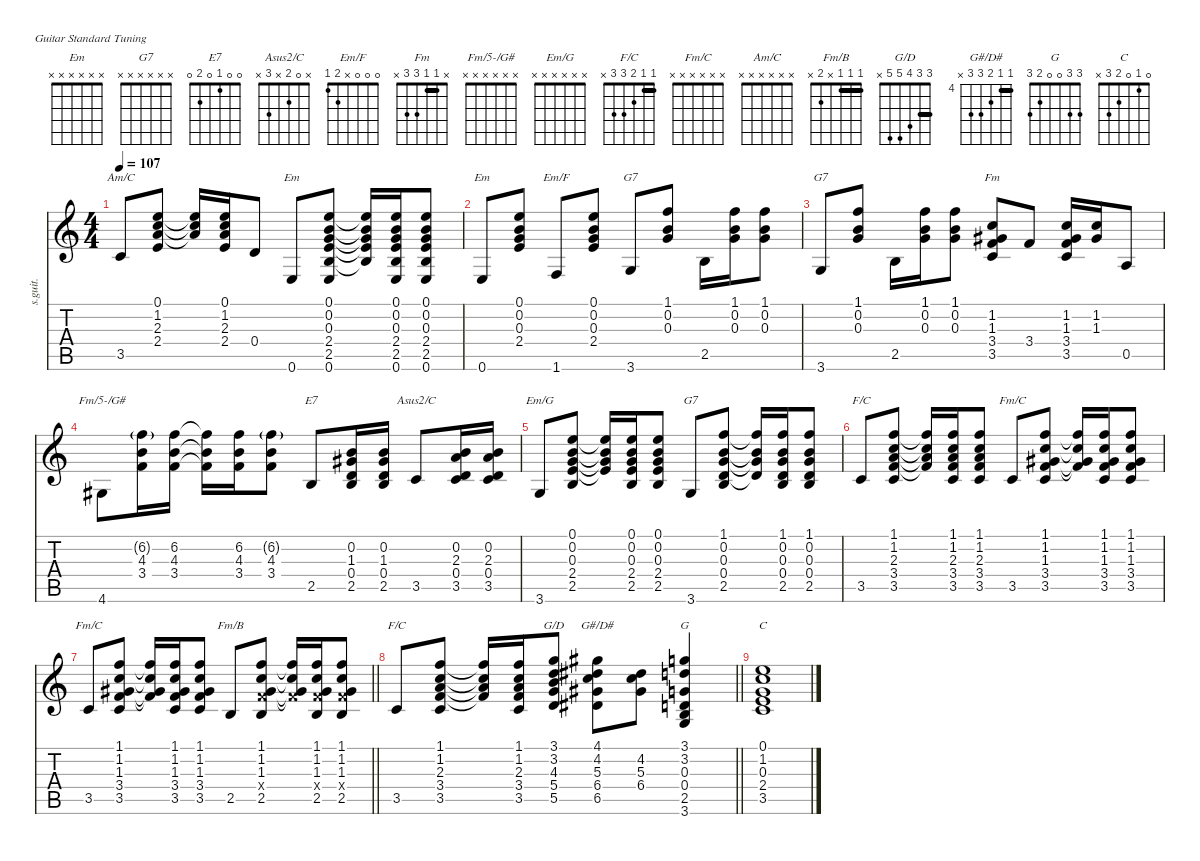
\defaultSystemsLayout 4
\hideDynamics
\bracketExtendMode nobrackets
\track ("guitare acoustique" "s.guit.") {instrument acousticguitarsteel}
\staff {score tabs}
\tuning (E4 B3 G3 D3 A2 E2)
\chord ("Em" 0 0 0 2 2 0)
\chord ("G7" 1 0 0 0 2 3)
\chord ("E7" 0 0 1 0 2 0)
\chord ("Asus2/C" x 0 2 x 3 x)
\chord ("Em/F" 0 0 0 x 2 1)
\chord ("Fm" x 1 1 3 3 x) {barre 1}
\chord ("Fm/5-/G#" x x x x x x)
\chord ("Em/G" x x x x x x)
\chord ("G7" x x x x x x)
\chord ("F/C" x x x x x x)
\chord ("Fm/C" x x x x x x)
\chord ("Am/C" x x x x x x)
\chord ("Em" x x x x x x)
\chord ("Fm/B" 1 1 1 x 2 x) {barre (1 1)}
\chord ("F/C" 1 1 2 3 3 x) {barre 1}
\chord ("G/D" 3 3 4 5 5 x) {barre 3}
\chord ("G#/D#" 4 4 5 6 6 x) {firstfret 4 barre 4}
\chord ("G" 3 3 0 0 2 3)
\chord ("C" 0 1 0 2 3 x)
\ts (4 4)
\tempo 107
\clef g2
\ks c
3.5.8{ch "Am/C" dy mf beam Up} (0.1 1.2 2.3 2.4).8{beam Up} (0.1{t} 1.2{t} 2.3{t}).16{beam Up} (0.1 1.2 2.3 2.4).16{beam Up} 0.4.8{beam Up} 0.6.8{ch "Em" beam Up} (0.1 0.2 0.3 2.4 2.5 0.6).8{beam Up} (0.1{t} 0.2{t} 0.3{t} 2.4{t} 2.5{t}).16{beam Up} (0.1 0.2 0.3 2.4 2.5 0.6).16{beam Up} (0.1 0.2 0.3 2.4 2.5 0.6).8{beam Up} |
0.6.8{ch "Em" beam Up} (0.1 0.2 0.3 2.4).8{beam Up} 1.6.8{ch "Em/F" beam Up} (0.1 0.2 0.3 2.4).8{beam Up} 3.6.8{ch "G7" beam Up} (1.1 0.2 0.3).8{beam Up} 2.5.16{beam Down} (1.1 0.2 0.3).16{beam Down} (1.1 0.2 0.3).8{beam Down} |
3.6.8{ch "G7" beam Up} (1.1 0.2 0.3).8{beam Up} 2.5.16{beam Down} (1.1 0.2 0.3).16{beam Down} (1.1 0.2 0.3).8{beam Down} (1.2 1.3{acc #} 3.4 3.5).8{ch "Fm" beam Up} 3.4.8{beam Up} (1.2 1.3{acc #} 3.4 3.5).16{beam Up} (1.2 1.3{acc #}).16{beam Up} 0.5.8{beam Up} |
4.6{acc #}.8{ch "Fm/5-/G#" beam Down} (6.2{g} 4.3 3.4).16{beam Down} (6.2 4.3 3.4).16{beam Down} (6.2{t} 4.3{t} 3.4{t}).16{beam Down} (6.2 4.3 3.4).16{beam Down} (6.2{g} 4.3 3.4).8{beam Down} 2.5.8{ch "E7" beam Up} (0.2 1.3{acc #} 0.4 2.5).16{beam Up} (0.2 1.3{acc #} 0.4 2.5).16{beam Up} 3.5.8{ch "Asus2/C" beam Up} (0.2 2.3 0.4 3.5).16{beam Up} (0.2 2.3 0.4 3.5).16{beam Up} |
3.6.8{ch "Em/G" beam Up} (0.1 0.2 0.3 2.4 2.5).8{beam Up} (0.1{t} 0.2{t} 0.3{t} 2.4{t}).16{beam Up} (0.1 0.2 0.3 2.4 2.5).16{beam Up} (0.1 0.2 0.3 2.4 2.5).8{beam Up} 3.6.8{ch "G7" beam Up} (1.1 0.2 0.3 0.4 2.5).8{beam Up} (1.1{t} 0.2{t} 0.3{t} 0.4{t}).16{beam Up} (1.1 0.2 0.3 0.4 2.5).16{beam Up} (1.1 0.2 0.3 0.4 2.5).8{beam Up} |
3.5.8{ch "F/C" beam Up} (1.1 1.2 2.3 3.4 3.5).8{beam Up} (1.1{t} 1.2{t} 2.3{t} 3.4{t}).16{beam Up} (1.1 1.2 2.3 3.4 3.5).16{beam Up} (1.1 1.2 2.3 3.4 3.5).8{beam Up} 3.5.8{ch "Fm/C" beam Up} (1.1 1.2 1.3{acc #} 3.4 3.5).8{beam Up} (1.1{t} 1.2{t} 1.3{t acc #} 3.4{t}).16{beam Up} (1.1 1.2 1.3{acc #} 3.4 3.5).16{beam Up} (1.1 1.2 1.3{acc #} 3.4 3.5).8{beam Up} |
\barLineRight lightlight
3.5.8{ch "Fm/C" beam Up} (1.1 1.2 1.3{acc #} 3.4 3.5).8{beam Up} (1.1{t} 1.2{t} 1.3{t acc #} 3.4{t}).16{beam Up} (1.1 1.2 1.3{acc #} 3.4 3.5).16{beam Up} (1.1 1.2 1.3{acc #} 3.4 3.5).8{beam Up} 2.5.8{ch "Fm/B" beam Up} (1.1 1.2 1.3{acc #} 3.4{x} 2.5).8{beam Up} (1.1{t} 1.2{t} 1.3{t acc #} 3.4{x t}).16{beam Up} (1.1 1.2 1.3{acc #} 3.4{x} 2.5).16{beam Up} (1.1 1.2 1.3{acc #} 3.4{x} 2.5).8{beam Up} |
\barLineRight lightlight
3.5.8{ch "F/C" beam Up} (1.1 1.2 2.3 3.4 3.5).8{beam Up} (1.1{t} 1.2{t} 2.3{t} 3.4{t}).16{beam Up} (1.1 1.2 2.3 3.4 3.5).16{beam Up} (3.1 3.2 4.3 5.4 5.5).8{ch "G/D" beam Up} (4.1{acc #} 4.2{acc #} 5.3 6.4{acc #} 6.5{acc #}).8{ch "G#/D#" beam Down} (4.2{acc #} 5.3 6.4{acc #}).8{beam Down} (3.1 3.2 0.3 0.4 2.5 3.6).4{ch "G" beam Up} |
(0.1 1.2 0.3 2.4 3.5).1{ch "C" beam Up}
